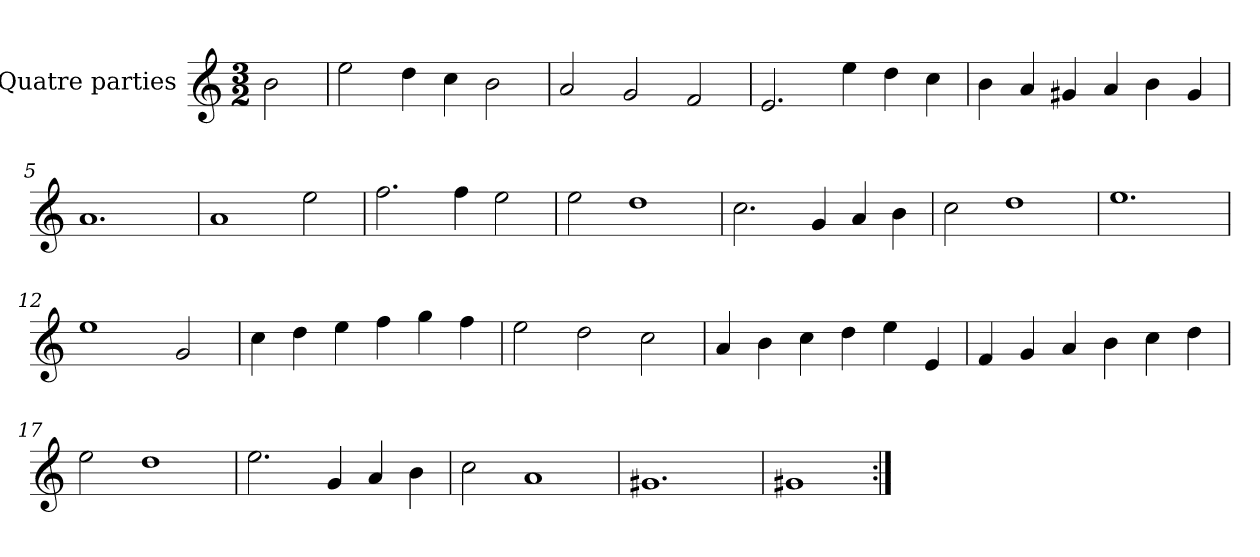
**kern
*part1
*staff1
*I"Quatre parties
*clefG2
*k[]
*M3/2
*MM180
=
2b\
=1
2ee\
4dd\
4cc\
2b\
=2
2a/
2g/
2f/
=3
2.e/
4ee\
4dd\
4cc\
=4
4b\
4a/
4g#X/
4a/
4b\
4g#/
=5
1.a
=6
1a
2ee\
=7
2.ff\
4ff\
2ee\
=8
2ee\
1dd
=9
2.cc\
4g/
4a/
4b\
=10
2cc\
1dd
=11
1.ee
=12
1ee
2g/
=13
4cc\
4dd\
4ee\
4ff\
4gg\
4ff\
=14
2ee\
2dd\
2cc\
=15
4a/
4b\
4cc\
4dd\
4ee\
4e/
=16
4f/
4g/
4a/
4b\
4cc\
4dd\
=17
2ee\
1dd
=18
2.ee\
4g/
4a/
4b\
=19
2cc\
1a
=20
1.g#X
=21
1g#X
=:|!
*-
